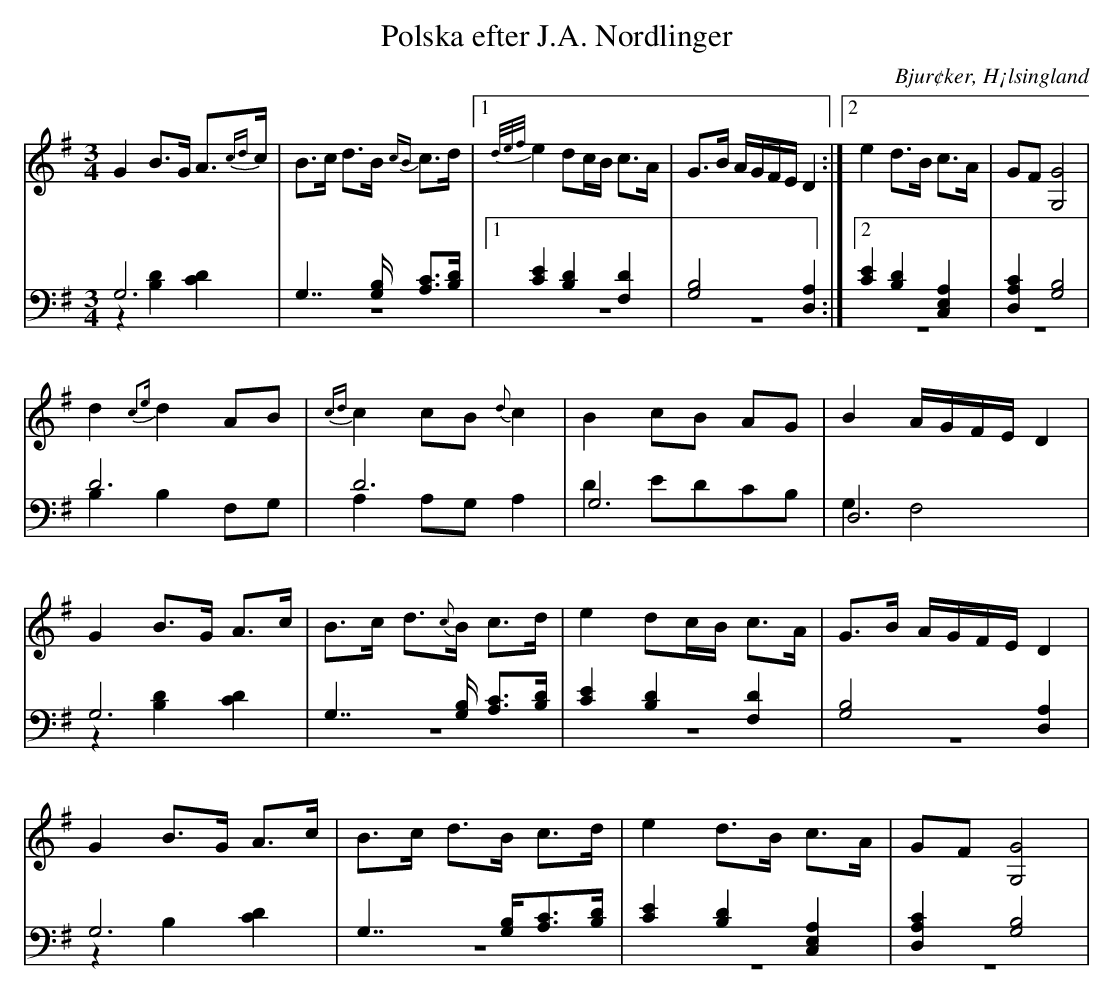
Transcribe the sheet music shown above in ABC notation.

X:1
T: Polska efter J.A. Nordlinger
O: Bjur¢ker, H¡lsingland
M: 3/4
L: 1/8
K: G
V:1
V:2
V:3 merge
V:1
G2 B>G A>{cd2/3}c|B>c d>B {cB}c>d |1 {d/e/f/}e2 dc/B/ c>A| G>B A/G/F/E/ D2:|2 e2 d>B c>A|GF [G4G,4]  |
 d2 {c2e}d2 AB|{cd}c2 cB {d}c2|B2 cB AG|B2 A/G/F/E/ D2 |
G2 B>G A>c|B>c d>{c}B c>d |e2 dc/B/ c>A|G>B A/G/F/E/ D2 |
G2 B>G A>c |B>c d>B c>d|e2 d>B c>A|GF [G,4G4] |
V:2 clef=bass
 G,6|G,7/2 [G,/B,/] [A,C]>[B,D]|1 [C2E2] [B,2D2] [F,2D2]| [G,4B,4] [D,2A,2]:|2 [C2E2] [B,2D2] [C,2E,2A,2]| [D,2A,2C2] [G,4B,4]|
D6 |D6 |G,6|D,6 |
G,6 | G,7/2 [G,/B,/] [A,C]>[B,D]| [C2E2] [B,2D2] [F,2D2]| [G,4B,4] [D,2A,2]|
G,6 |G,7/2 [G,/B,/][A,C]>[B,D]|[C2E2] [B,2D2] [C,2E,2A,2]|[D,2A,2C2] [G,4B,4] |
V:3 clef=bass
z2 [B,2D2] [C2D2]| z6|1 z6| z6:|2 z6|  z6|
B,2 B,2 F,G, |A,2 A,G, A,2 |D2 EDCB,|G,2 F,4 |
z2 [B,2D2] [C2D2]| z6 |z6 |z6|
z2 B,2 [C2D2] |z6|z6|z6|
